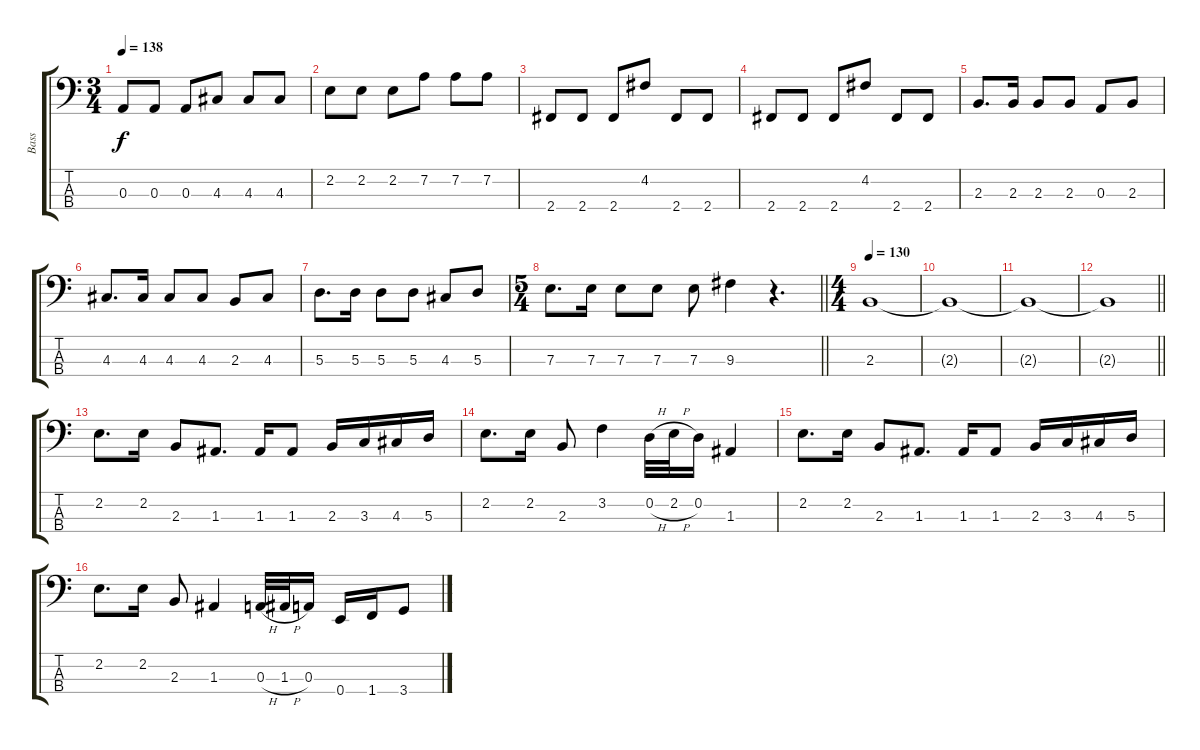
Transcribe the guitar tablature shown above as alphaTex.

\track ("Bass" "Bass") {instrument electricbassfinger}
\staff {score tabs}
\tuning (G2 D2 A1 E1) {hide}
\ts (3 4)
\tempo 138
\clef f4
\ks c
0.3.8{dy f} 0.3.8 0.3.8 4.3.8 4.3.8 4.3.8 |
2.2.8 2.2.8 2.2.8 7.2.8 7.2.8 7.2.8 |
2.4.8 2.4.8 2.4.8 4.2.8 2.4.8 2.4.8 |
2.4.8 2.4.8 2.4.8 4.2.8 2.4.8 2.4.8 |
2.3.8{d} 2.3.16 2.3.8 2.3.8 0.3.8 2.3.8 |
4.3.8{d} 4.3.16 4.3.8 4.3.8 2.3.8 4.3.8 |
5.3.8{d} 5.3.16 5.3.8 5.3.8 4.3.8 5.3.8 |
\ts (5 4)
\barLineRight lightlight
7.3.8{d} 7.3.16 7.3.8 7.3.8 7.3.8 9.3.4 r.4{d} |
\ts (4 4)
\tempo 130
2.3.1 |
2.3{t}.1 |
2.3{t}.1 |
\barLineRight lightlight
2.3{t}.1 |
2.2.8{d} 2.2.16 2.3.8 1.3.8{d} 1.3.16 1.3.8 2.3.16 3.3.16 4.3.16 5.3.16 |
2.2.8{d} 2.2.16 2.3.8 3.2.4 0.2{h}.32 2.2{h}.32 0.2.16 1.3.4 |
2.2.8{d} 2.2.16 2.3.8 1.3.8{d} 1.3.16 1.3.8 2.3.16 3.3.16 4.3.16 5.3.16 |
2.2.8{d} 2.2.16 2.3.8 1.3.4 0.3{h}.32 1.3{h}.32 0.3.16 0.4.16 1.4.16 3.4.8
